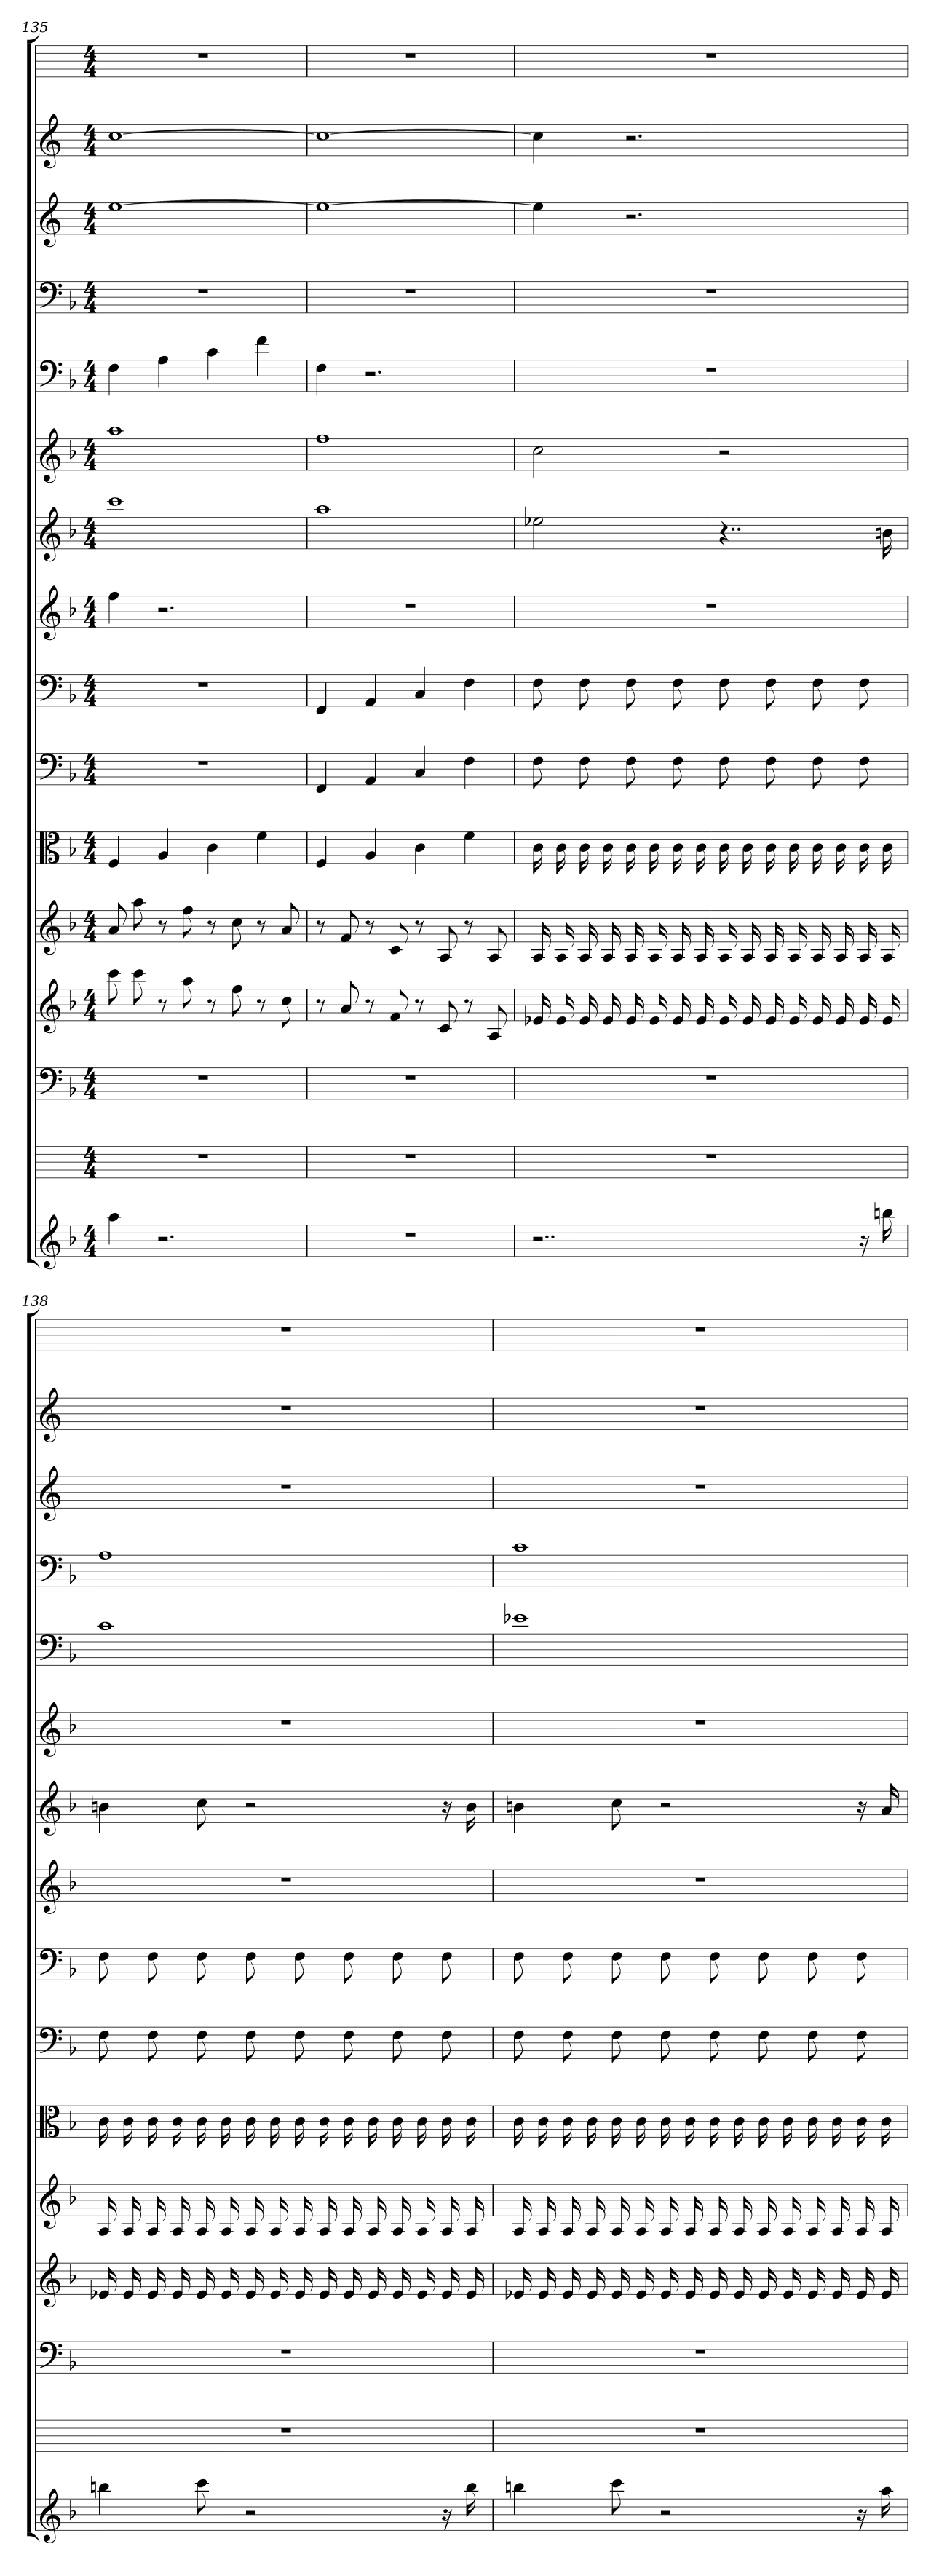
**kern	**kern	**kern	**kern	**kern	**kern	**kern	**kern	**kern	**kern	**kern	**kern	**kern	**kern	**kern	**kern
*part16	*part15	*part14	*part13	*part12	*part11	*part10	*part9	*part8	*part7	*part6	*part5	*part4	*part3	*part2	*part1
*staff16	*staff15	*staff14	*staff13	*staff12	*staff11	*staff10	*staff9	*staff8	*staff7	*staff6	*staff5	*staff4	*staff3	*staff2	*staff1
*	*	*clefF4	*	*	*clefC3	*clefF4	*clefF4	*	*	*	*clefF4	*clefF4	*	*	*
*k[b-]	*k[]	*k[b-]	*k[b-]	*k[b-]	*k[b-]	*k[b-]	*k[b-]	*k[b-]	*k[b-]	*k[b-]	*k[b-]	*k[b-]	*k[]	*k[]	*k[]
*M4/4	*M4/4	*M4/4	*M4/4	*M4/4	*M4/4	*M4/4	*M4/4	*M4/4	*M4/4	*M4/4	*M4/4	*M4/4	*M4/4	*M4/4	*M4/4
=135	=135	=135	=135	=135	=135	=135	=135	=135	=135	=135	=135	=135	=135	=135	=135
4aa	1r	1r	8ccc	8a	4F	1r	1r	4ff	1ccc	1aa	4F	1r	[1ee	[1cc	1r
.	.	.	8ccc	8aa	.	.	.	.	.	.	.	.	.	.	.
2.r	.	.	8r	8r	4A	.	.	2.r	.	.	4A	.	.	.	.
.	.	.	8aa	8ff	.	.	.	.	.	.	.	.	.	.	.
.	.	.	8r	8r	4c	.	.	.	.	.	4c	.	.	.	.
.	.	.	8ff	8cc	.	.	.	.	.	.	.	.	.	.	.
.	.	.	8r	8r	4f	.	.	.	.	.	4f	.	.	.	.
.	.	.	8cc	8a	.	.	.	.	.	.	.	.	.	.	.
=136	=136	=136	=136	=136	=136	=136	=136	=136	=136	=136	=136	=136	=136	=136	=136
1r	1r	1r	8r	8r	4F	4FF	4FF	1r	1aa	1ff	4F	1r	1ee_	1cc_	1r
.	.	.	8a	8f	.	.	.	.	.	.	.	.	.	.	.
.	.	.	8r	8r	4A	4AA	4AA	.	.	.	2.r	.	.	.	.
.	.	.	8f	8c	.	.	.	.	.	.	.	.	.	.	.
.	.	.	8r	8r	4c	4C	4C	.	.	.	.	.	.	.	.
.	.	.	8c	8A	.	.	.	.	.	.	.	.	.	.	.
.	.	.	8r	8r	4f	4F	4F	.	.	.	.	.	.	.	.
.	.	.	8A	8A	.	.	.	.	.	.	.	.	.	.	.
=137	=137	=137	=137	=137	=137	=137	=137	=137	=137	=137	=137	=137	=137	=137	=137
2..r	1r	1r	16e-X	16A	16c	8F	8F	1r	2ee-X	2cc	1r	1r	4ee]	4cc]	1r
.	.	.	16e-	16A	16c	.	.	.	.	.	.	.	.	.	.
.	.	.	16e-	16A	16c	8F	8F	.	.	.	.	.	.	.	.
.	.	.	16e-	16A	16c	.	.	.	.	.	.	.	.	.	.
.	.	.	16e-	16A	16c	8F	8F	.	.	.	.	.	2.r	2.r	.
.	.	.	16e-	16A	16c	.	.	.	.	.	.	.	.	.	.
.	.	.	16e-	16A	16c	8F	8F	.	.	.	.	.	.	.	.
.	.	.	16e-	16A	16c	.	.	.	.	.	.	.	.	.	.
.	.	.	16e-	16A	16c	8F	8F	.	4..r	2r	.	.	.	.	.
.	.	.	16e-	16A	16c	.	.	.	.	.	.	.	.	.	.
.	.	.	16e-	16A	16c	8F	8F	.	.	.	.	.	.	.	.
.	.	.	16e-	16A	16c	.	.	.	.	.	.	.	.	.	.
.	.	.	16e-	16A	16c	8F	8F	.	.	.	.	.	.	.	.
.	.	.	16e-	16A	16c	.	.	.	.	.	.	.	.	.	.
16r	.	.	16e-	16A	16c	8F	8F	.	.	.	.	.	.	.	.
16bbn	.	.	16e-	16A	16c	.	.	.	16bn	.	.	.	.	.	.
=138	=138	=138	=138	=138	=138	=138	=138	=138	=138	=138	=138	=138	=138	=138	=138
4bbn	1r	1r	16e-X	16A	16c	8F	8F	1r	4bn	1r	1c	1A	1r	1r	1r
.	.	.	16e-	16A	16c	.	.	.	.	.	.	.	.	.	.
.	.	.	16e-	16A	16c	8F	8F	.	.	.	.	.	.	.	.
.	.	.	16e-	16A	16c	.	.	.	.	.	.	.	.	.	.
8ccc	.	.	16e-	16A	16c	8F	8F	.	8cc	.	.	.	.	.	.
.	.	.	16e-	16A	16c	.	.	.	.	.	.	.	.	.	.
2r	.	.	16e-	16A	16c	8F	8F	.	2r	.	.	.	.	.	.
.	.	.	16e-	16A	16c	.	.	.	.	.	.	.	.	.	.
.	.	.	16e-	16A	16c	8F	8F	.	.	.	.	.	.	.	.
.	.	.	16e-	16A	16c	.	.	.	.	.	.	.	.	.	.
.	.	.	16e-	16A	16c	8F	8F	.	.	.	.	.	.	.	.
.	.	.	16e-	16A	16c	.	.	.	.	.	.	.	.	.	.
.	.	.	16e-	16A	16c	8F	8F	.	.	.	.	.	.	.	.
.	.	.	16e-	16A	16c	.	.	.	.	.	.	.	.	.	.
16r	.	.	16e-	16A	16c	8F	8F	.	16r	.	.	.	.	.	.
16bb	.	.	16e-	16A	16c	.	.	.	16b	.	.	.	.	.	.
=139	=139	=139	=139	=139	=139	=139	=139	=139	=139	=139	=139	=139	=139	=139	=139
4bbn	1r	1r	16e-X	16A	16c	8F	8F	1r	4bn	1r	1e-X	1c	1r	1r	1r
.	.	.	16e-	16A	16c	.	.	.	.	.	.	.	.	.	.
.	.	.	16e-	16A	16c	8F	8F	.	.	.	.	.	.	.	.
.	.	.	16e-	16A	16c	.	.	.	.	.	.	.	.	.	.
8ccc	.	.	16e-	16A	16c	8F	8F	.	8cc	.	.	.	.	.	.
.	.	.	16e-	16A	16c	.	.	.	.	.	.	.	.	.	.
2r	.	.	16e-	16A	16c	8F	8F	.	2r	.	.	.	.	.	.
.	.	.	16e-	16A	16c	.	.	.	.	.	.	.	.	.	.
.	.	.	16e-	16A	16c	8F	8F	.	.	.	.	.	.	.	.
.	.	.	16e-	16A	16c	.	.	.	.	.	.	.	.	.	.
.	.	.	16e-	16A	16c	8F	8F	.	.	.	.	.	.	.	.
.	.	.	16e-	16A	16c	.	.	.	.	.	.	.	.	.	.
.	.	.	16e-	16A	16c	8F	8F	.	.	.	.	.	.	.	.
.	.	.	16e-	16A	16c	.	.	.	.	.	.	.	.	.	.
16r	.	.	16e-	16A	16c	8F	8F	.	16r	.	.	.	.	.	.
16aa	.	.	16e-	16A	16c	.	.	.	16a	.	.	.	.	.	.
=	=	=	=	=	=	=	=	=	=	=	=	=	=	=	=
*-	*-	*-	*-	*-	*-	*-	*-	*-	*-	*-	*-	*-	*-	*-	*-
